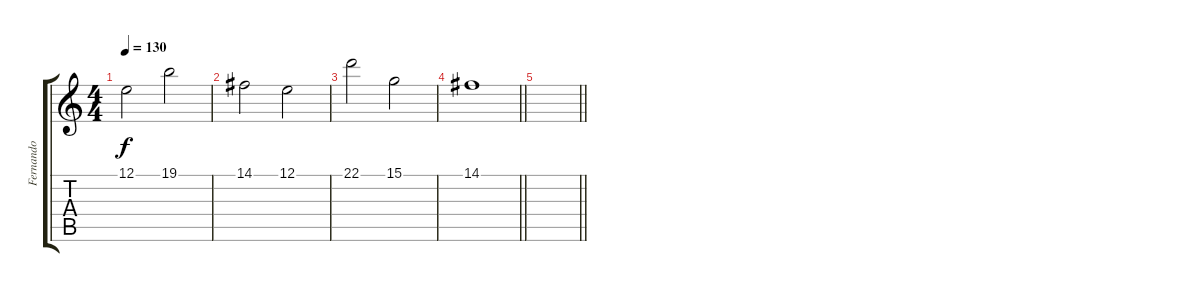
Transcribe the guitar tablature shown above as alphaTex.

\track ("Fernando" "Fernando") {instrument piccolo}
\staff {score tabs}
\tuning (E4 B3 G3 D3 A2 E2) {hide}
\ts (4 4)
\tempo 130
\clef g2
\ks c
12.1.2{dy f} 19.1.2 |
14.1.2 12.1.2 |
22.1.2 15.1.2 |
\barLineRight lightlight
14.1.1 |
\barLineRight lightlight
